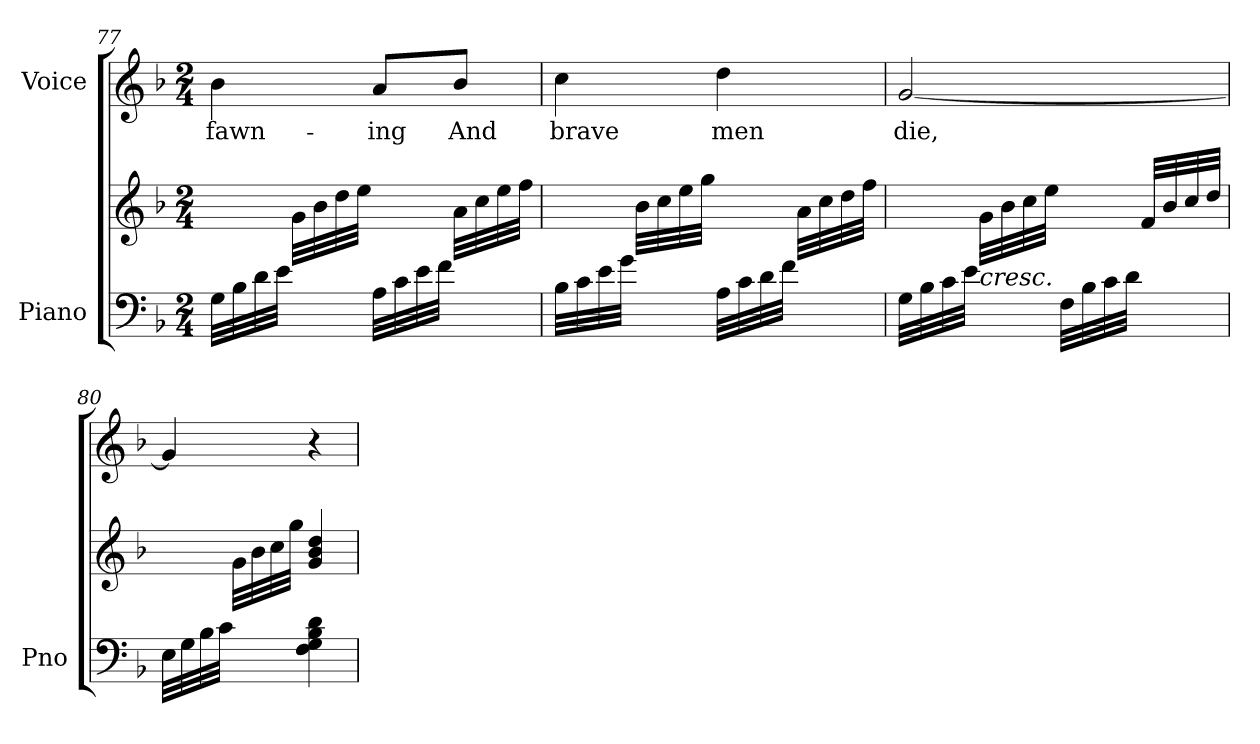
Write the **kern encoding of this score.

**kern	**kern	**kern	**text
*part2	*part2	*part1	*part1
*staff3	*staff2	*staff1	*staff1
*I"Piano	*	*I"Voice	*
*I'Pno	*	*	*
!!LO:PB:g=z
*clefF4	*clefG2	*clefG2	*
*k[b-]	*k[b-]	*k[b-]	*
*M2/4	*M2/4	*M2/4	*
=77	=77	=77	=77
*	*^	*	*
!	!	!	!	!LO:LY:b
(32G\LLL	2ryy	8ryy	4b-\	fawn-
32B-\	.	.	.	.
32d\	.	.	.	.
32e\JJJ	.	.	.	.
8ryy	.	32g\LLL	.	.
.	.	32b-\	.	.
.	.	32dd\	.	.
.	.	32ee\JJJ)	.	.
!	!	!	!	!LO:LY:b
(32A\LLL	.	8ryy	8a/L	-ing
32c\	.	.	.	.
32e\	.	.	.	.
32f\JJJ	.	.	.	.
!	!	!	!	!LO:LY:b
8ryy	.	32a\LLL	8b-/J	And
.	.	32cc\	.	.
.	.	32ee\	.	.
.	.	32ff\JJJ)	.	.
!!LO:LB:g=z
=78	=78	=78	=78	=78
!	!	!	!	!LO:LY:b
(32B-\LLL	2ryy	8ryy	4cc\	brave
32c\	.	.	.	.
32e\	.	.	.	.
32g\JJJ	.	.	.	.
8ryy	.	32b-\LLL	.	.
.	.	32cc\	.	.
.	.	32ee\	.	.
.	.	32gg\JJJ)	.	.
!	!	!	!	!LO:LY:b
(32A\LLL	.	8ryy	4dd\	men
32c\	.	.	.	.
32d\	.	.	.	.
32f\JJJ	.	.	.	.
8ryy	.	32a\LLL	.	.
.	.	32cc\	.	.
.	.	32dd\	.	.
.	.	32ff\JJJ)	.	.
!!LO:LB:g=z
=79	=79	=79	=79	=79
!	!	!	!	!LO:LY:b
(32G\LLL	2ryy	8ryy	[2g/	die,
32B-\	.	.	.	.
32c\	.	.	.	.
32e\JJJ	.	.	.	.
!LO:TX:a:i:t=cresc.	!	!	!	!
8ryy	.	32g\LLL	.	.
.	.	32b-\	.	.
.	.	32cc\	.	.
.	.	32ee\JJJ)	.	.
(32F\LLL	.	8ryy	.	.
32B-\	.	.	.	.
32c\	.	.	.	.
32d\JJJ	.	.	.	.
8ryy	.	32f/LLL	.	.
.	.	32b-/	.	.
.	.	32cc/	.	.
.	.	32dd/JJJ)	.	.
=80	=80	=80	=80	=80
(32E\LLL	4ryy	8ryy	4g/]	.
32G\	.	.	.	.
32B-\	.	.	.	.
32c\JJJ	.	.	.	.
8ryy	.	32g\LLL	.	.
.	.	32b-\	.	.
.	.	32cc\	.	.
.	.	32gg\JJJ)	.	.
4F\ 4G\ 4B-\ 4d\	4g/ 4b-/ 4dd/	4ryy	4r	.
*	*v	*v	*	*
=	=	=	=
*-	*-	*-	*-
